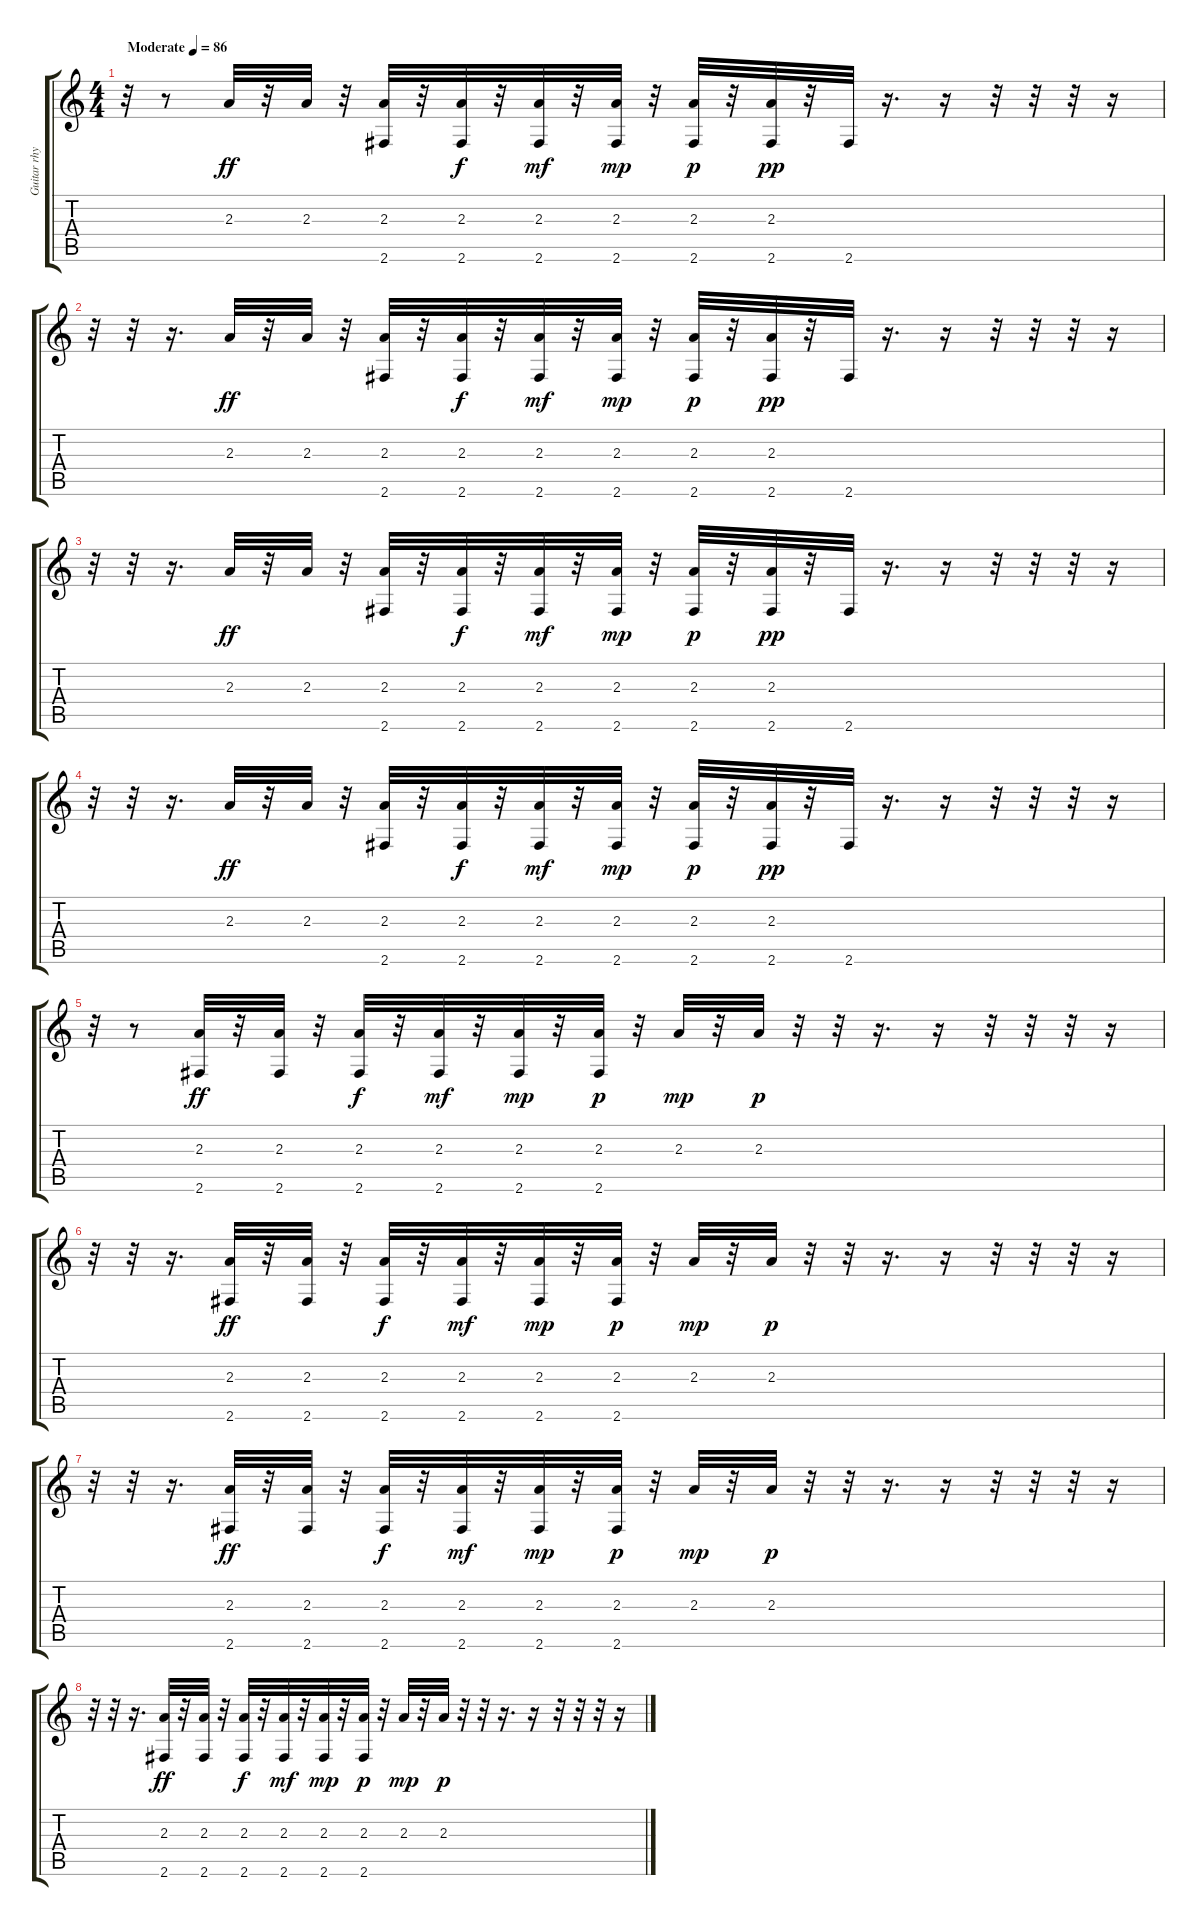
\track ("Guitar rhythm Echo" "Guitar rhy") {instrument overdrivenguitar}
\staff {score tabs}
\tuning (E4 B3 G3 D3 A2 E2) {hide}
\ts (4 4)
\tempo (86 "Moderate")
\clef g2
\ks c
r.32{dy ff instrument overdrivenguitar} r.8 2.3.32 r.32 2.3.32 r.32 (2.3 2.6).32 r.32 (2.3 2.6).32{dy f} r.32 (2.3 2.6).32{dy mf} r.32 (2.3 2.6).32{dy mp} r.32 (2.3 2.6).32{dy p} r.32 (2.3 2.6).32{dy pp} r.32 2.6.32 r.16{d} r.16 r.32 r.32 r.32 r.16 |
r.32 r.32 r.16{d} 2.3.32{dy ff} r.32 2.3.32 r.32 (2.3 2.6).32 r.32 (2.3 2.6).32{dy f} r.32 (2.3 2.6).32{dy mf} r.32 (2.3 2.6).32{dy mp} r.32 (2.3 2.6).32{dy p} r.32 (2.3 2.6).32{dy pp} r.32 2.6.32 r.16{d} r.16 r.32 r.32 r.32 r.16 |
r.32 r.32 r.16{d} 2.3.32{dy ff} r.32 2.3.32 r.32 (2.3 2.6).32 r.32 (2.3 2.6).32{dy f} r.32 (2.3 2.6).32{dy mf} r.32 (2.3 2.6).32{dy mp} r.32 (2.3 2.6).32{dy p} r.32 (2.3 2.6).32{dy pp} r.32 2.6.32 r.16{d} r.16 r.32 r.32 r.32 r.16 |
r.32 r.32 r.16{d} 2.3.32{dy ff} r.32 2.3.32 r.32 (2.3 2.6).32 r.32 (2.3 2.6).32{dy f} r.32 (2.3 2.6).32{dy mf} r.32 (2.3 2.6).32{dy mp} r.32 (2.3 2.6).32{dy p} r.32 (2.3 2.6).32{dy pp} r.32 2.6.32 r.16{d} r.16 r.32 r.32 r.32 r.16 |
r.32 r.8 (2.3 2.6).32{dy ff} r.32 (2.3 2.6).32 r.32 (2.3 2.6).32{dy f} r.32 (2.3 2.6).32{dy mf} r.32 (2.3 2.6).32{dy mp} r.32 (2.3 2.6).32{dy p} r.32 2.3.32{dy mp} r.32 2.3.32{dy p} r.32 r.32 r.16{d} r.16 r.32 r.32 r.32 r.16 |
r.32 r.32 r.16{d} (2.3 2.6).32{dy ff} r.32 (2.3 2.6).32 r.32 (2.3 2.6).32{dy f} r.32 (2.3 2.6).32{dy mf} r.32 (2.3 2.6).32{dy mp} r.32 (2.3 2.6).32{dy p} r.32 2.3.32{dy mp} r.32 2.3.32{dy p} r.32 r.32 r.16{d} r.16 r.32 r.32 r.32 r.16 |
r.32 r.32 r.16{d} (2.3 2.6).32{dy ff} r.32 (2.3 2.6).32 r.32 (2.3 2.6).32{dy f} r.32 (2.3 2.6).32{dy mf} r.32 (2.3 2.6).32{dy mp} r.32 (2.3 2.6).32{dy p} r.32 2.3.32{dy mp} r.32 2.3.32{dy p} r.32 r.32 r.16{d} r.16 r.32 r.32 r.32 r.16 |
r.32 r.32 r.16{d} (2.3 2.6).32{dy ff} r.32 (2.3 2.6).32 r.32 (2.3 2.6).32{dy f} r.32 (2.3 2.6).32{dy mf} r.32 (2.3 2.6).32{dy mp} r.32 (2.3 2.6).32{dy p} r.32 2.3.32{dy mp} r.32 2.3.32{dy p} r.32 r.32 r.16{d} r.16 r.32 r.32 r.32 r.16
